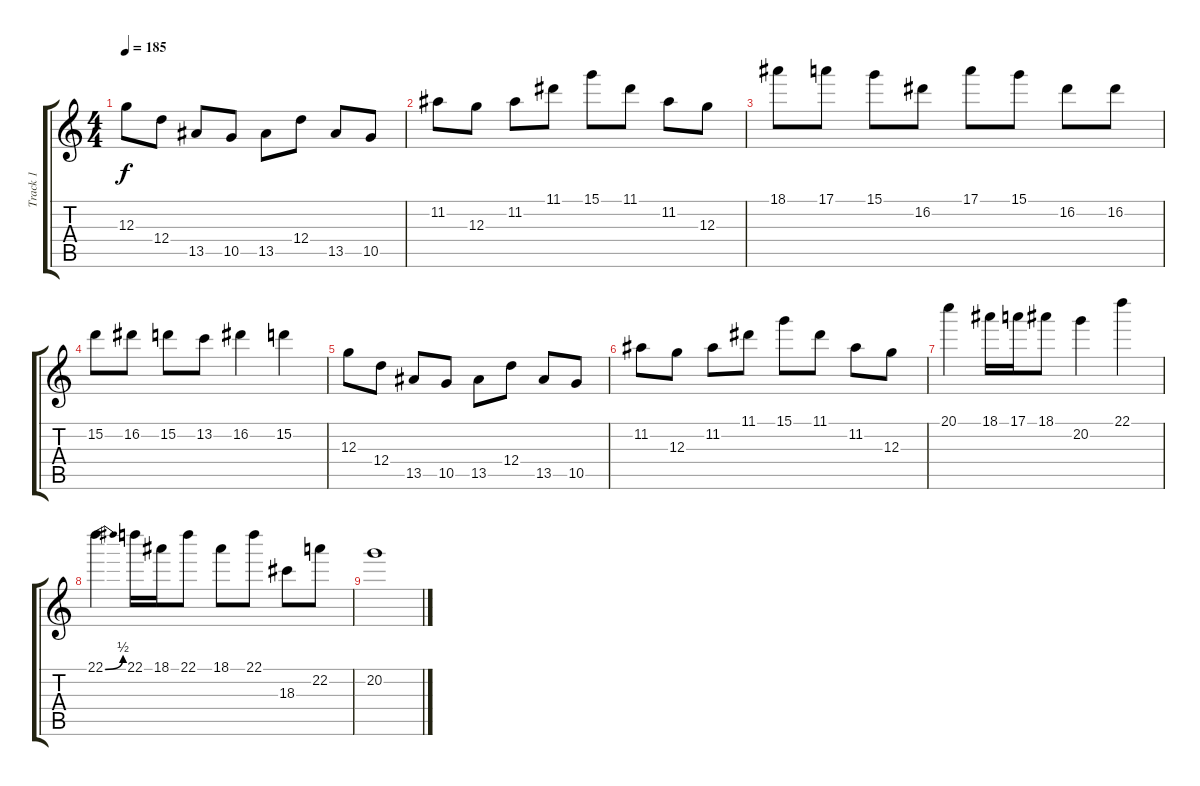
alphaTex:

\track ("Track 1" "Track 1") {instrument overdrivenguitar}
\staff {score tabs}
\tuning (E4 B3 G3 D3 A2 D2) {hide}
\ts (4 4)
\tempo 185
\clef g2
\ks c
12.3.8{dy f} 12.4.8 13.5.8 10.5.8 13.5.8 12.4.8 13.5.8 10.5.8 |
11.2.8 12.3.8 11.2.8 11.1.8 15.1.8 11.1.8 11.2.8 12.3.8 |
18.1.8 17.1.8 15.1.8 16.2.8 17.1.8 15.1.8 16.2.8 16.2.8 |
15.2.8 16.2.8 15.2.8 13.2.8 16.2.4 15.2.4 |
12.3.8 12.4.8 13.5.8 10.5.8 13.5.8 12.4.8 13.5.8 10.5.8 |
11.2.8 12.3.8 11.2.8 11.1.8 15.1.8 11.1.8 11.2.8 12.3.8 |
20.1.4 18.1.16 17.1.16 18.1.8 20.2.4 22.1.4 |
22.1{be (bend 0 0 60 2)}.4 22.1.16 18.1.16 22.1.8 18.1.8 22.1.8 18.3.8 22.2.8 |
20.2.1
